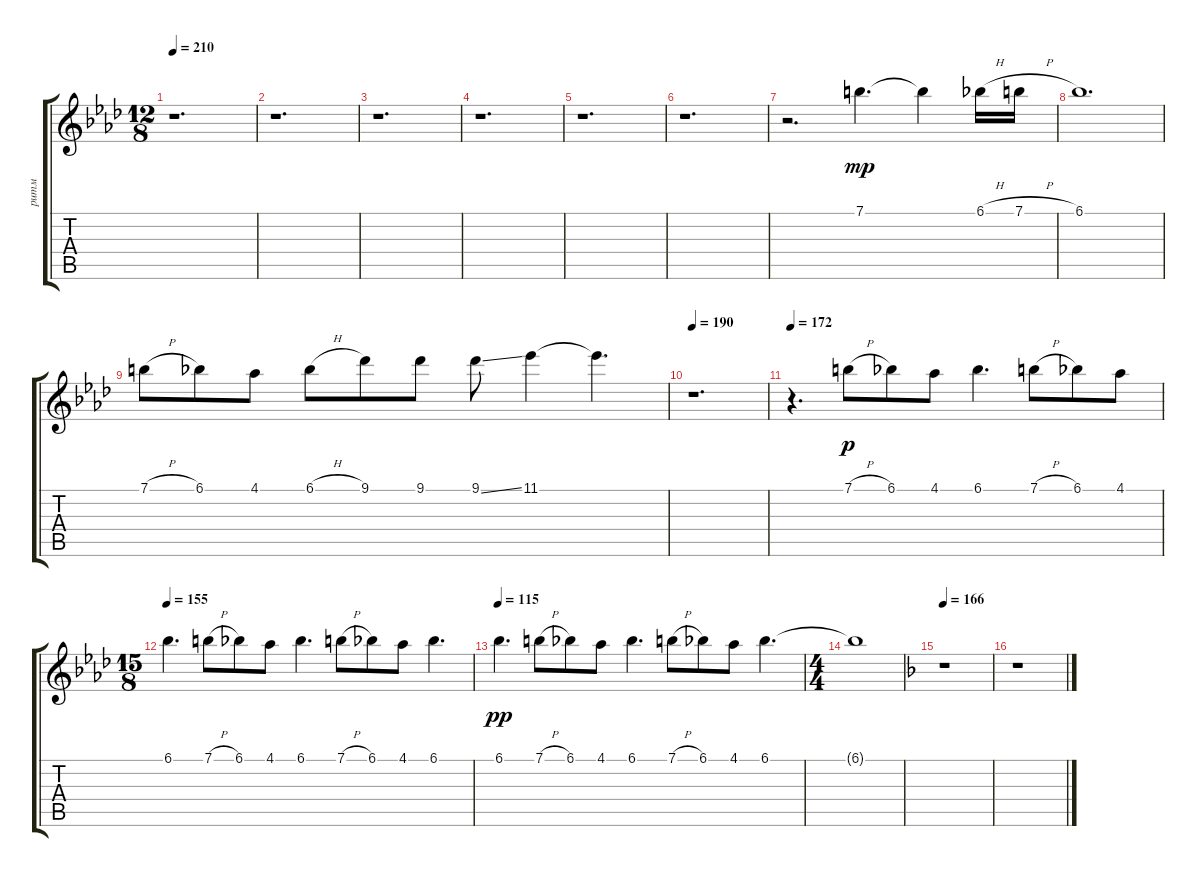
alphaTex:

\track ("ритм " "ритм ") {instrument overdrivenguitar}
\staff {score tabs}
\tuning (E4 B3 G3 D3 A2 E2) {hide}
\ts (12 8)
\tempo 210
\clef g2
\ks fminor
r.1{d dy pp} |
r.1{d} |
r.1{d} |
r.1{d} |
r.1{d} |
r.1{d} |
r.2{d} 7.1.4{d dy mp} 7.1{t}.4 6.1{h}.16 7.1{h}.16 |
6.1.1{d} |
7.1{h}.8 6.1.8 4.1.8 6.1{h}.8 9.1.8 9.1.8 9.1{ss}.8 11.1.4 11.1{t}.4{d} |
\tempo 190
r.1{d} |
\tempo 172
r.4{d} 7.1{h}.8{dy p} 6.1.8 4.1.8 6.1.4{d} 7.1{h}.8 6.1.8 4.1.8 |
\ts (15 8)
\tempo 155
6.1.4{d} 7.1{h}.8 6.1.8 4.1.8 6.1.4{d} 7.1{h}.8 6.1.8 4.1.8 6.1.4{d} |
\tempo 115
6.1.4{d dy pp} 7.1{h}.8 6.1.8 4.1.8 6.1.4{d} 7.1{h}.8 6.1.8 4.1.8 6.1.4{d} |
\ts (4 4)
6.1{t}.1 |
\tempo 166
\ks dminor
r.1 |
r.1
